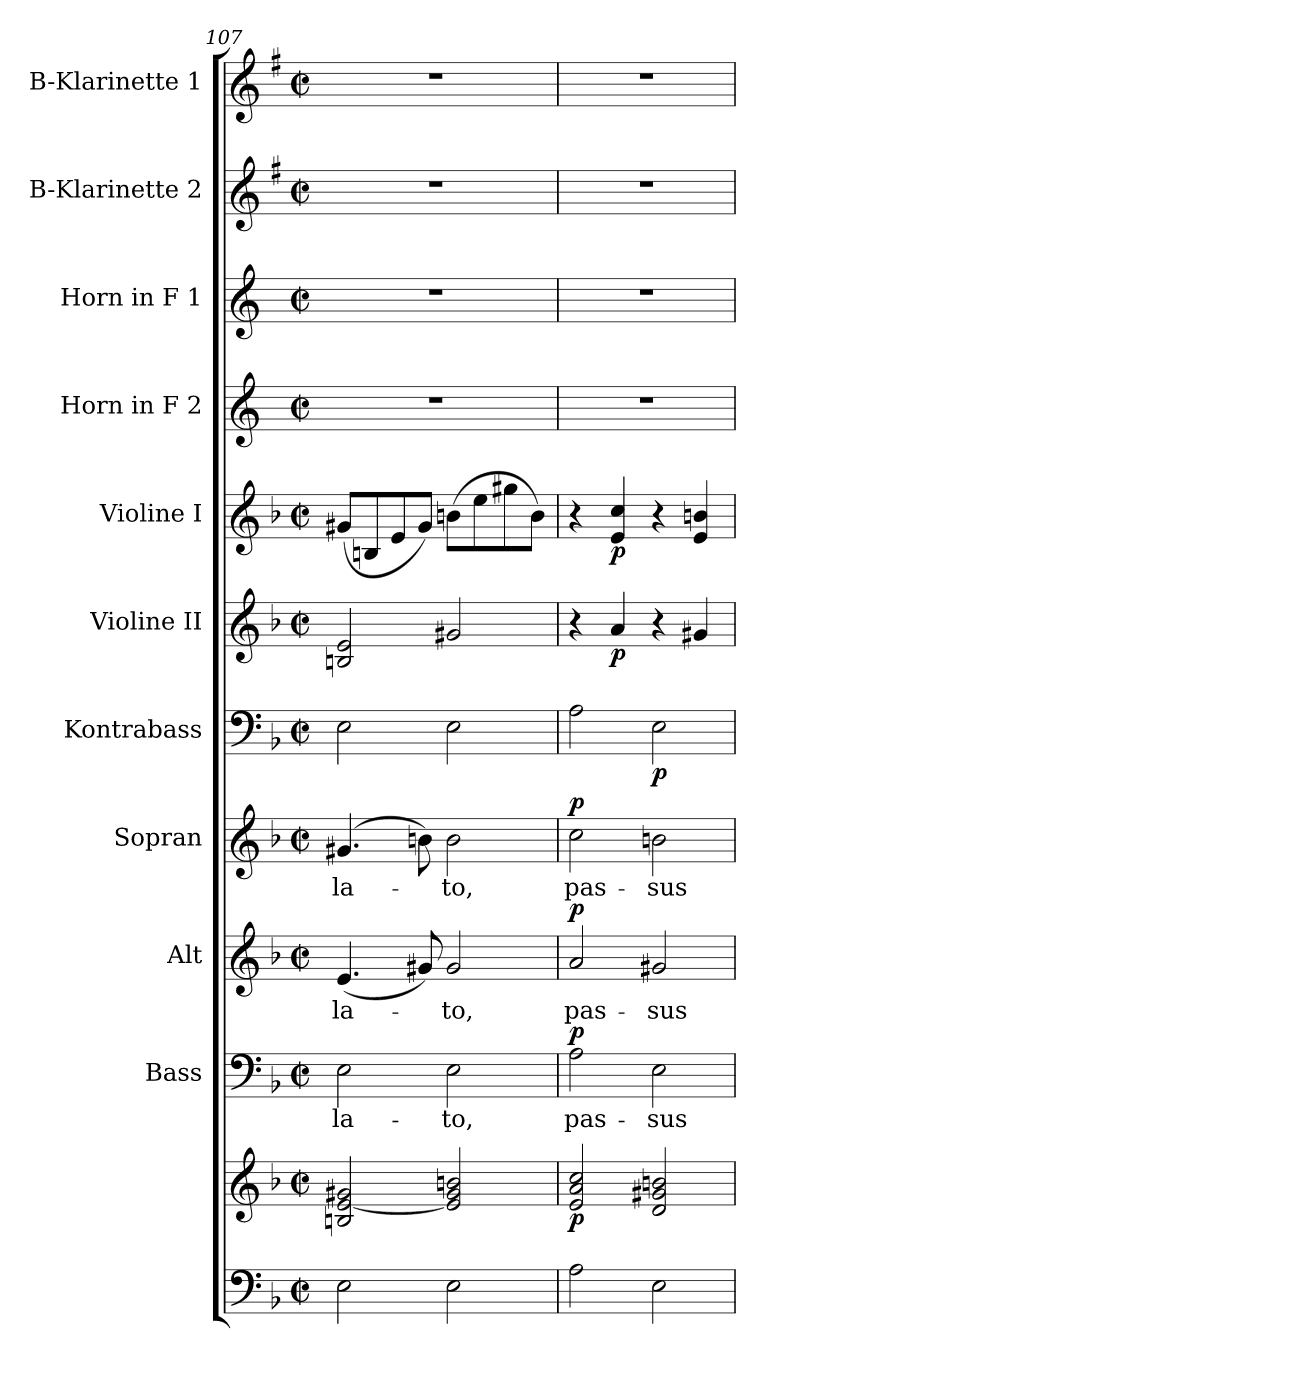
**kern	**kern	**dynam	**kern	**text	**dynam	**kern	**text	**dynam	**kern	**text	**dynam	**kern	**dynam	**kern	**dynam	**kern	**dynam	**kern	**kern	**kern	**kern
*part11	*part11	*part11	*part10	*part10	*part10	*part9	*part9	*part9	*part8	*part8	*part8	*part7	*part7	*part6	*part6	*part5	*part5	*part4	*part3	*part2	*part1
*staff12	*staff11	*staff11/12	*staff10	*staff10	*staff10	*staff9	*staff9	*staff9	*staff8	*staff8	*staff8	*staff7	*staff7	*staff6	*staff6	*staff5	*staff5	*staff4	*staff3	*staff2	*staff1
*	*	*	*I"Bass	*	*	*I"Alt	*	*	*I"Sopran	*	*	*I"Kontrabass	*	*I"Violine II	*	*I"Violine I	*	*I"Horn in F 2	*I"Horn in F 1	*I"B-Klarinette 2	*I"B-Klarinette 1
*	*	*	*I'B.	*	*	*I'A.	*	*	*I'S.	*	*	*I'Kb.	*	*I'Vl. II	*	*I'Vl. I	*	*	*	*I'B Kl. 2	*I'B Kl. 1
!!LO:PB:g=z
*clefF4	*clefG2	*	*clefF4	*	*	*clefG2	*	*	*clefG2	*	*	*clefF4	*	*clefG2	*	*clefG2	*	*clefG2	*clefG2	*clefG2	*clefG2
*	*	*	*	*	*	*	*	*	*	*	*	*ITrd7c12	*	*	*	*	*	*ITrd4c7	*ITrd4c7	*ITrd1c2	*ITrd1c2
*k[b-]	*k[b-]	*	*k[b-]	*	*	*k[b-]	*	*	*k[b-]	*	*	*k[b-]	*	*k[b-]	*	*k[b-]	*	*k[b-]	*k[b-]	*k[b-]	*k[b-]
*F:	*F:	*	*F:	*	*	*F:	*	*	*F:	*	*	*F:	*	*F:	*	*F:	*	*F:	*F:	*F:	*F:
*M2/2	*M2/2	*	*M2/2	*	*	*M2/2	*	*	*M2/2	*	*	*M2/2	*	*M2/2	*	*M2/2	*	*M2/2	*M2/2	*M2/2	*M2/2
*met(c|)	*met(c|)	*	*met(c|)	*	*	*met(c|)	*	*	*met(c|)	*	*	*met(c|)	*	*met(c|)	*	*met(c|)	*	*met(c|)	*met(c|)	*met(c|)	*met(c|)
=107	=107	=107	=107	=107	=107	=107	=107	=107	=107	=107	=107	=107	=107	=107	=107	=107	=107	=107	=107	=107	=107
!	!	!	!	!LO:LY:b	!	!	!LO:LY:b	!	!	!LO:LY:b	!	!	!	!	!	!	!	!	!	!	!
2E\	2Bn/ [2e/ 2g#X/	.	2E\	-la-	.	(<4.e/	-la-	.	(4.g#X/	-la-	.	2EE\	.	2Bn/ 2e/	.	(<8g#X/L	.	1r	1r	1r	1r
.	.	.	.	.	.	.	.	.	.	.	.	.	.	.	.	8Bn/	.	.	.	.	.
.	.	.	.	.	.	.	.	.	.	.	.	.	.	.	.	8e/	.	.	.	.	.
.	.	.	.	.	.	8g#X/)	.	.	8bn\)	.	.	.	.	.	.	8g#/J)	.	.	.	.	.
!	!	!	!	!LO:LY:b	!	!	!LO:LY:b	!	!	!LO:LY:b	!	!	!	!	!	!	!	!	!	!	!
2E\	2e/] 2g#/ 2bn/	.	2E\	-to,	.	2g#/	-to,	.	2b\	-to,	.	2EE\	.	2g#X/	.	(>8bn\L	.	.	.	.	.
.	.	.	.	.	.	.	.	.	.	.	.	.	.	.	.	8ee\	.	.	.	.	.
.	.	.	.	.	.	.	.	.	.	.	.	.	.	.	.	8gg#X\	.	.	.	.	.
.	.	.	.	.	.	.	.	.	.	.	.	.	.	.	.	8b\J)	.	.	.	.	.
=108	=108	=108	=108	=108	=108	=108	=108	=108	=108	=108	=108	=108	=108	=108	=108	=108	=108	=108	=108	=108	=108
!	!	!LO:DY:b	!	!LO:LY:b	!LO:DY:a	!	!LO:LY:b	!LO:DY:a	!	!LO:LY:b	!LO:DY:a	!	!	!	!	!	!	!	!	!	!
2A\	2e/ 2a/ 2cc/	p	2A\	pas-	p	2a/	pas-	p	2cc\	pas-	p	2AA\	.	4r	.	4r	.	1r	1r	1r	1r
!	!	!	!	!	!	!	!	!	!	!	!	!	!	!	!LO:DY:b	!	!LO:DY:b	!	!	!	!
.	.	.	.	.	.	.	.	.	.	.	.	.	.	4a/	p	4e/ 4cc/	p	.	.	.	.
!	!	!	!	!LO:LY:b	!	!	!LO:LY:b	!	!	!LO:LY:b	!	!	!LO:DY:b	!	!	!	!	!	!	!	!
2E\	2d/ 2g#X/ 2bn/	.	2E\	-sus	.	2g#X/	-sus	.	2bn\	-sus	.	2EE\	p	4r	.	4r	.	.	.	.	.
.	.	.	.	.	.	.	.	.	.	.	.	.	.	4g#X/	.	4e/ 4bn/	.	.	.	.	.
=	=	=	=	=	=	=	=	=	=	=	=	=	=	=	=	=	=	=	=	=	=
*-	*-	*-	*-	*-	*-	*-	*-	*-	*-	*-	*-	*-	*-	*-	*-	*-	*-	*-	*-	*-	*-
